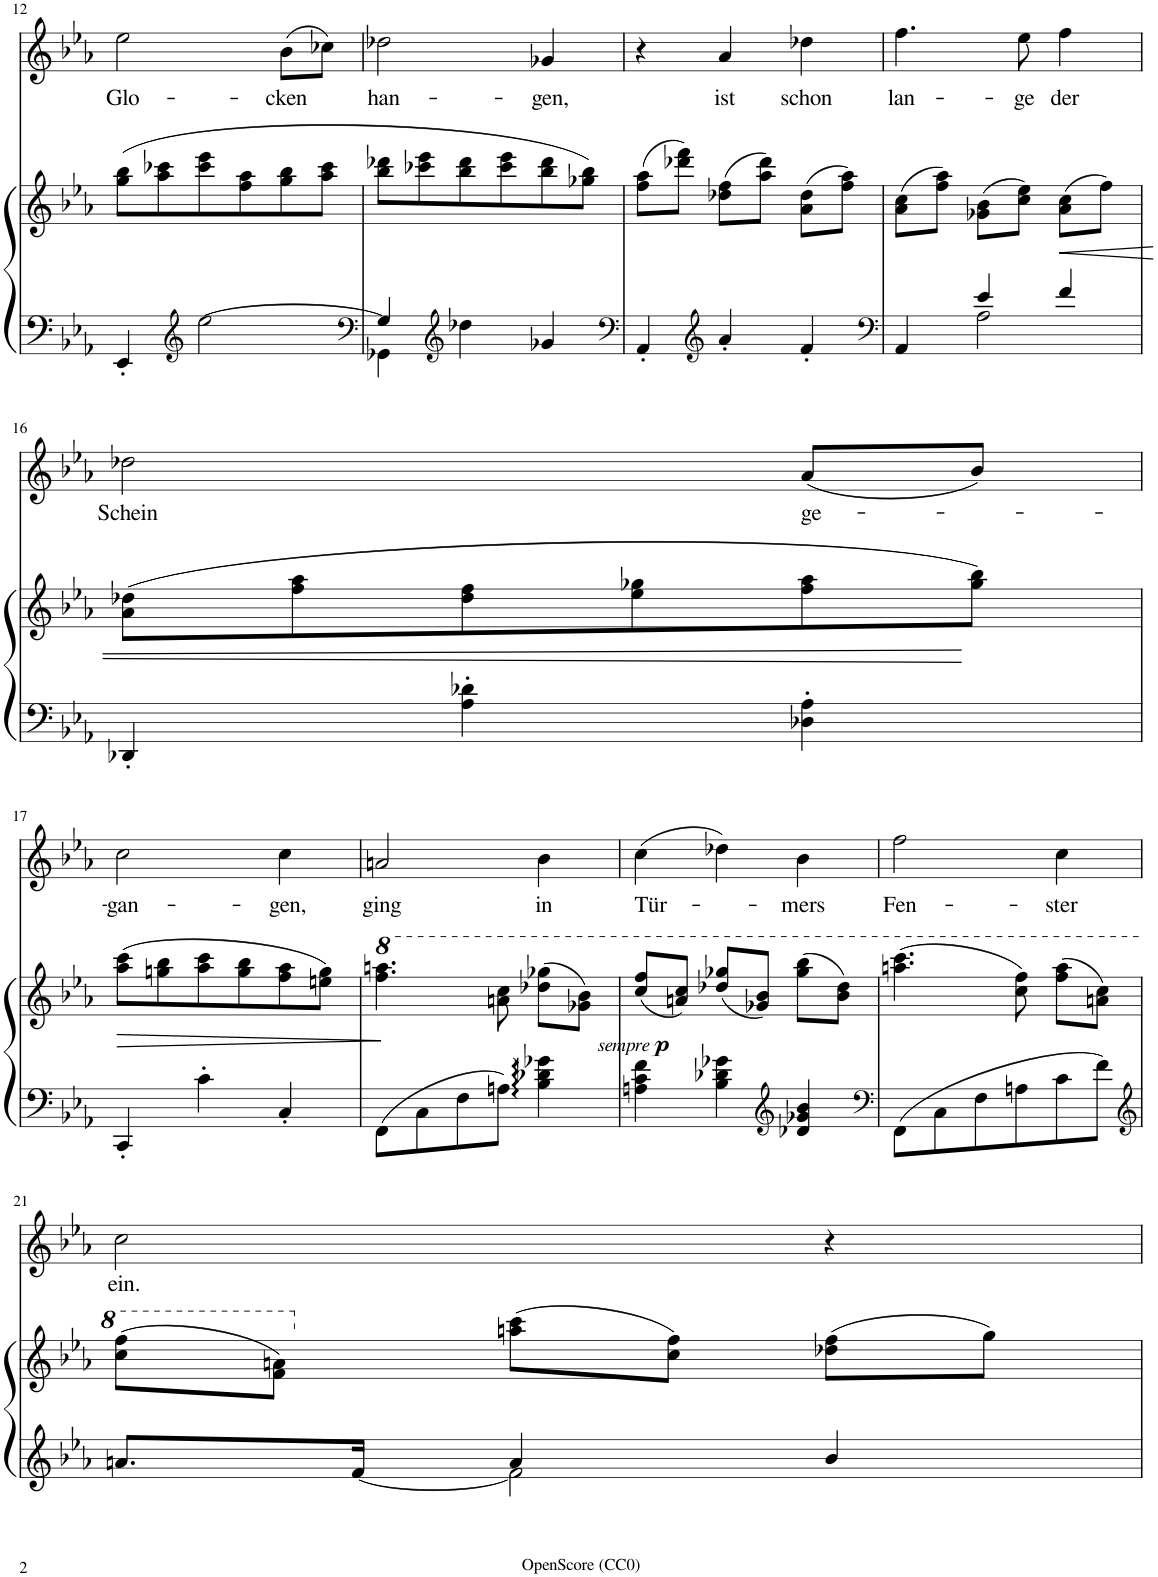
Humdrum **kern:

**kern	**kern	**dynam	**kern	**text
*part2	*part2	*part2	*part1	*part1
*staff3	*staff2	*staff2/3	*staff1	*staff1
*I"Piano	*	*	*I"Voice Gesang	*
*I'Pno	*	*	*	*
!!LO:PB:g=z
*clefF4	*clefG2	*	*clefG2	*
*k[b-e-a-]	*k[b-e-a-]	*	*k[b-e-a-]	*
*M3/4	*M3/4	*	*M3/4	*
=12	=12	=12	=12	=12
!	!	!	!	!LO:LY:b
4EE-'/	(8gg\ 8bb-\L	.	2ee-\	Glo-
.	8aa-\ 8ccc-X\	.	.	.
*clefG2	*	*	*	*
[>2ee-\	8ccc-\ 8eee-\	.	.	.
.	8ff\ 8aa-\	.	.	.
!	!	!	!	!LO:LY:b
.	8gg\ 8bb-\	.	(8b-\L	-cken
.	8aa-\ 8ccc-\J	.	8cc-X\J)	.
=13	=13	=13	=13	=13
*clefF4	*	*	*	*
*^	*	*	*	*
!	!	!	!	!	!LO:LY:b
4ee-/]	4GG-X\	8bb-\ 8ddd-X\L	.	2dd-X\	han-
.	.	8ccc-X\ 8eee-\	.	.	.
*clefG2	*	*	*	*	*
4dd-X\	2ryy	8bb-\ 8ddd-\	.	.	.
.	.	8ccc-\ 8eee-\	.	.	.
!	!	!	!	!	!LO:LY:b
4g-X/	.	8bb-\ 8ddd-\	.	4g-X/	-gen,
.	.	8gg-X\ 8bb-\J)	.	.	.
*v	*v	*	*	*	*
=14	=14	=14	=14	=14
*clefF4	*	*	*	*
4AA-'/	(8ff\ 8aa-\L	.	4r	.
.	8ddd-X\ 8fff\J)	.	.	.
*clefG2	*	*	*	*
!	!	!	!	!LO:LY:b
4a-'/	(8dd-X\ 8ff\L	.	4a-/	ist
.	8aa-\ 8ddd-\J)	.	.	.
!	!	!	!	!LO:LY:b
4f'/	(8a-\ 8dd-\L	.	4dd-X\	schon
.	8ff\ 8aa-\J)	.	.	.
=15	=15	=15	=15	=15
*clefF4	*	*	*	*
*^	*	*	*	*
!	!	!	!	!	!LO:LY:b
4AA-/	4ryy	(8a-\ 8cc\L	.	4.ff\	lan-
.	.	8ff\ 8aa-\J)	.	.	.
4e-/	2A-\	(8g-X\ 8b-\L	.	.	.
!	!	!	!	!	!LO:LY:b
.	.	8cc\ 8ee-\J)	.	8ee-\	-ge
!	!	!	!LO:HP:b	!	!LO:LY:b
4f/	.	(8a-\ 8cc\L	<	4ff\	der
.	.	8ff\J)	.	.	.
*v	*v	*	*	*	*
!!LO:LB:g=z
=16	=16	=16	=16	=16
!	!	!	!	!LO:LY:b
4DD-X'/	(8a-\ 8dd-X\L	.	2dd-X\	Schein
.	8ff\ 8aa-\	.	.	.
4A-\' 4d-X\'	8dd-\ 8ff\	.	.	.
.	8ee-\ 8gg-X\	.	.	.
!	!	!	!	!LO:LY:b
4D-X\' 4A-\'	8ff\ 8aa-\	.	(8a-/L	ge-
.	8gg-\ 8bb-\J)	[	8b-/J)	.
!!LO:LB:g=z
=17	=17	=17	=17	=17
!	!	!LO:HP:b	!	!LO:LY:b
4CC'/	(8aa-\ 8ccc\L	>	2cc\	-gan-
.	8ggn\ 8bb-\	.	.	.
4c'\	8aa-\ 8ccc\	.	.	.
.	8gg\ 8bb-\	.	.	.
!	!	!	!	!LO:LY:b
4C'/	8ff\ 8aa-\	.	4cc\	-gen,
.	8een\ 8gg\J)	.	.	.
.	.	]	.	.
=18	=18	=18	=18	=18
*	*8va	*	*	*
!	!	!	!	!LO:LY:b
8FF\L	4.fff\ 4.aaan\	.	2an/	ging
8C\	.	.	.	.
8F\	.	.	.	.
8An\J	8aan\ 8ccc\	.	.	.
!	!	!	!	!LO:LY:b
4B-\ 4d-X\ 4g-X\	(8ddd-X\ 8ggg-X\L	.	4b-\	in
.	8gg-X\ 8bb-\J)	.	.	.
=19	=19	=19	=19	=19
!	!	!LO:DY:b	!	!LO:LY:b
!	!	!LO:DY:n=1:b	!	!
4An\ 4c\ 4f\	(8ccc/ 8fff/L	other-dynamics p	(4cc\	Tür-
.	8aan/ 8ccc/J)	.	.	.
4B-\ 4d-X\ 4g-X\	(8ddd-X/ 8ggg-X/L	.	4dd-X\)	.
.	8gg-X/ 8bb-/J)	.	.	.
*clefG2	*	*	*	*
!	!	!	!	!LO:LY:b
4d-X/ 4g-X/ 4b-/	(8ggg-\ 8bbb-\L	.	4b-\	-mers
.	8bb-\ 8ddd-\J)	.	.	.
=20	=20	=20	=20	=20
*clefF4	*	*	*	*
!	!	!	!	!LO:LY:b
8FF\L	(4.aaan\ 4.cccc\	.	2ff\	Fen-
8C\	.	.	.	.
8F\	.	.	.	.
8An\	8ccc\ 8fff\)	.	.	.
!	!	!	!	!LO:LY:b
8c\	(8fff\ 8aaa\L	.	4cc\	-ster
8f\J	8aan\ 8ccc\J)	.	.	.
!!LO:LB:g=z
=21	=21	=21	=21	=21
*clefG2	*	*	*	*
*^	*	*	*	*
!	!	!	!	!	!LO:LY:b
8.an/L	4ryy	(8ccc\ 8fff\L	.	2cc\	ein.
.	.	8ff\ 8aan\J)	.	.	.
[<16f/Jk	.	.	.	.	.
*	*	*X8va	*	*	*
4a/	2f\]	(8aan\ 8ccc\L	.	.	.
.	.	8cc\ 8ff\J)	.	.	.
4b-/	.	(8dd-X\ 8ff\L	.	4r	.
.	.	8gg\J)	.	.	.
*v	*v	*	*	*	*
=	=	=	=	=
*-	*-	*-	*-	*-
